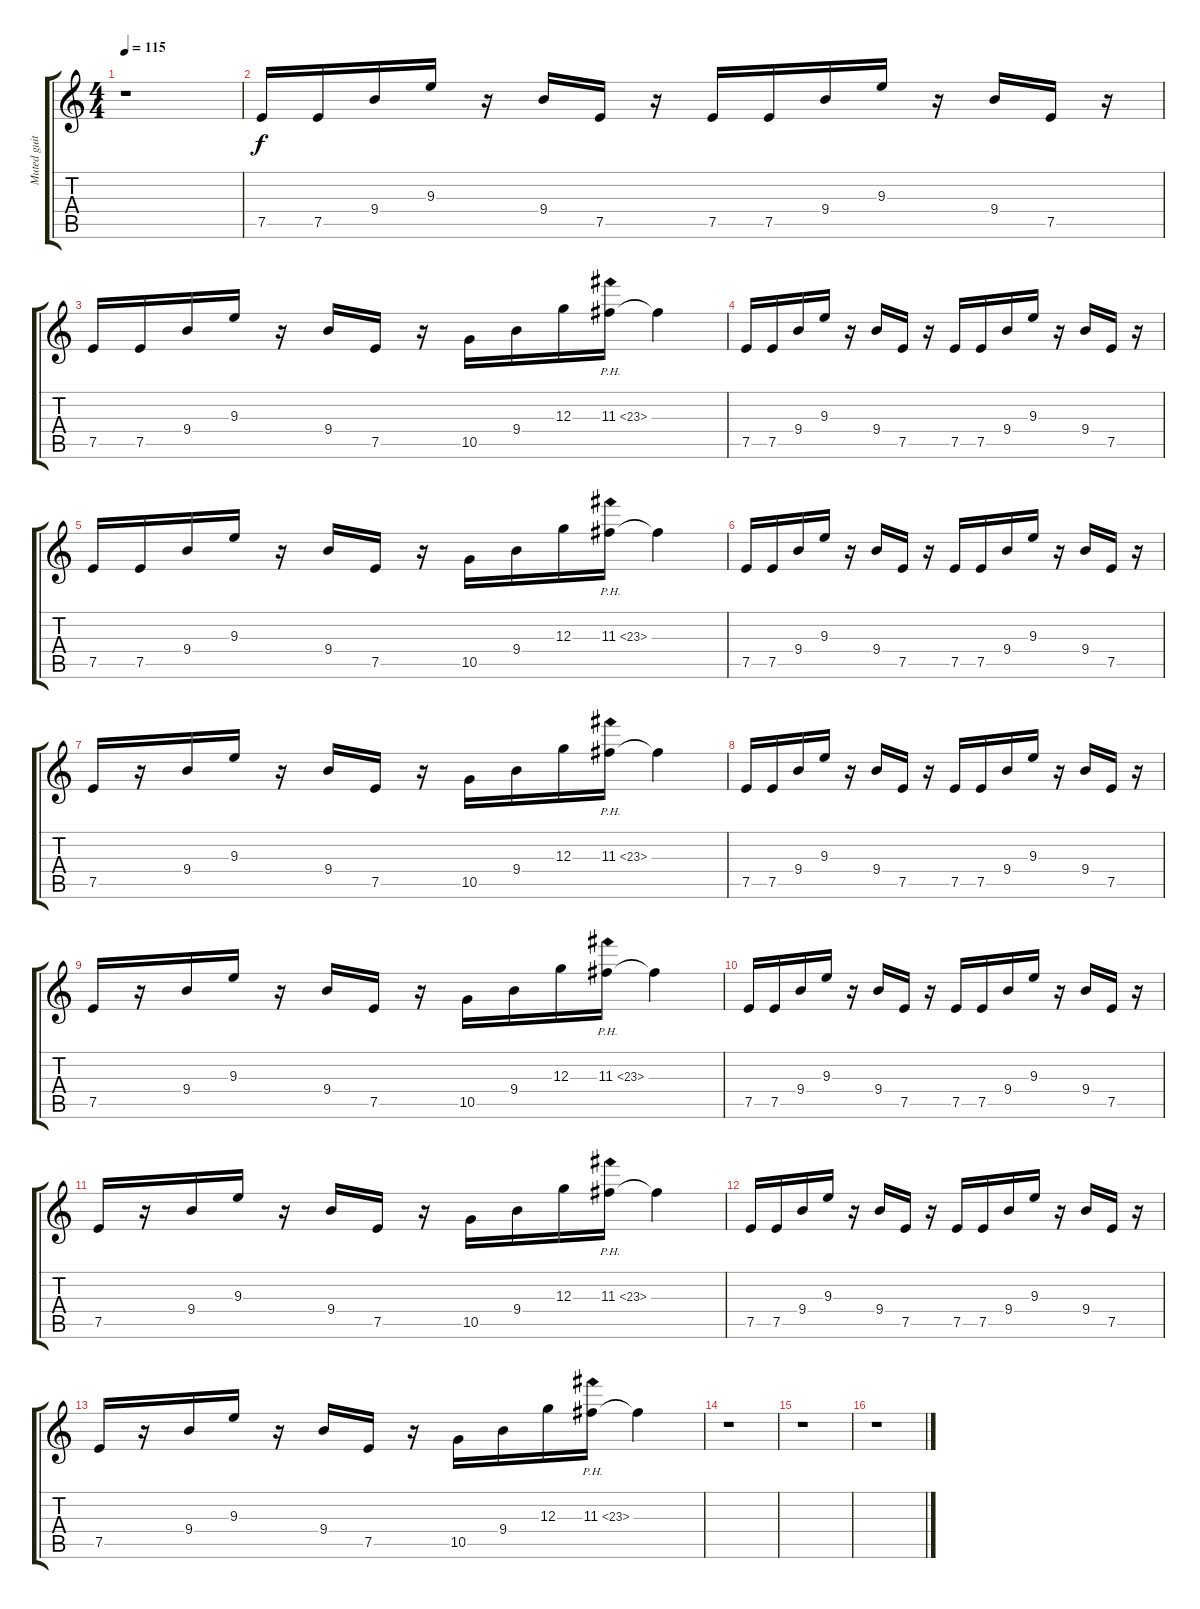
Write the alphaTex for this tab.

\track ("Muted guitar" "Muted guit") {instrument electricguitarmuted}
\staff {score tabs}
\tuning (E4 B3 G3 D3 A2 D2) {hide}
\ts (4 4)
\tempo 115
\clef g2
\ks c
r.1{dy f instrument electricguitarmuted} |
7.5.16 7.5.16 9.4.16 9.3.16 r.16 9.4.16 7.5.16 r.16 7.5.16 7.5.16 9.4.16 9.3.16 r.16 9.4.16 7.5.16 r.16 |
7.5.16 7.5.16 9.4.16 9.3.16 r.16 9.4.16 7.5.16 r.16 10.5.16 9.4.16 12.3.16 11.3{ph 12}.16 11.3{t}.4 |
7.5.16 7.5.16 9.4.16 9.3.16 r.16 9.4.16 7.5.16 r.16 7.5.16 7.5.16 9.4.16 9.3.16 r.16 9.4.16 7.5.16 r.16 |
7.5.16 7.5.16 9.4.16 9.3.16 r.16 9.4.16 7.5.16 r.16 10.5.16 9.4.16 12.3.16 11.3{ph 12}.16 11.3{t}.4 |
7.5.16 7.5.16 9.4.16 9.3.16 r.16 9.4.16 7.5.16 r.16 7.5.16 7.5.16 9.4.16 9.3.16 r.16 9.4.16 7.5.16 r.16 |
7.5.16 r.16 9.4.16 9.3.16 r.16 9.4.16 7.5.16 r.16 10.5.16 9.4.16 12.3.16 11.3{ph 12}.16 11.3{t}.4 |
7.5.16 7.5.16 9.4.16 9.3.16 r.16 9.4.16 7.5.16 r.16 7.5.16 7.5.16 9.4.16 9.3.16 r.16 9.4.16 7.5.16 r.16 |
7.5.16 r.16 9.4.16 9.3.16 r.16 9.4.16 7.5.16 r.16 10.5.16 9.4.16 12.3.16 11.3{ph 12}.16 11.3{t}.4 |
7.5.16 7.5.16 9.4.16 9.3.16 r.16 9.4.16 7.5.16 r.16 7.5.16 7.5.16 9.4.16 9.3.16 r.16 9.4.16 7.5.16 r.16 |
7.5.16 r.16 9.4.16 9.3.16 r.16 9.4.16 7.5.16 r.16 10.5.16 9.4.16 12.3.16 11.3{ph 12}.16 11.3{t}.4 |
7.5.16 7.5.16 9.4.16 9.3.16 r.16 9.4.16 7.5.16 r.16 7.5.16 7.5.16 9.4.16 9.3.16 r.16 9.4.16 7.5.16 r.16 |
7.5.16 r.16 9.4.16 9.3.16 r.16 9.4.16 7.5.16 r.16 10.5.16 9.4.16 12.3.16 11.3{ph 12}.16 11.3{t}.4 |
r.1 |
r.1 |
r.1
